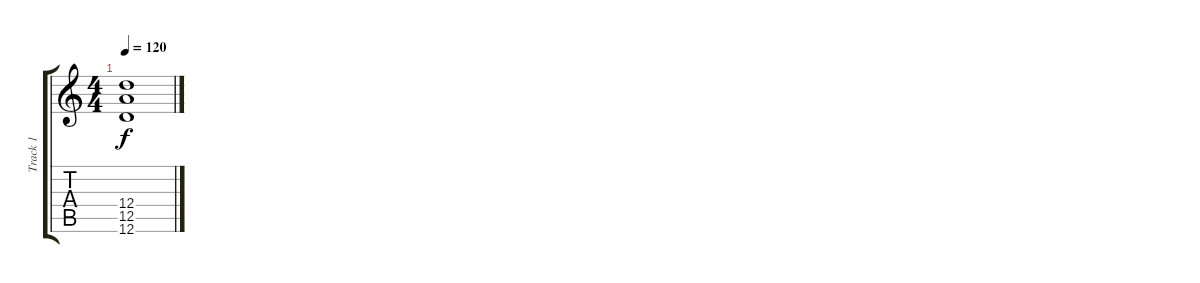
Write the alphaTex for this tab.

\track ("Track 1" "Track 1") {instrument acousticguitarsteel}
\staff {score tabs}
\tuning (D4 A3 G3 D3 A2 D2) {hide}
\ts (4 4)
\tempo 120
\clef g2
\ks c
(12.4{t} 12.5{t} 12.6{t}).1{dy f}
